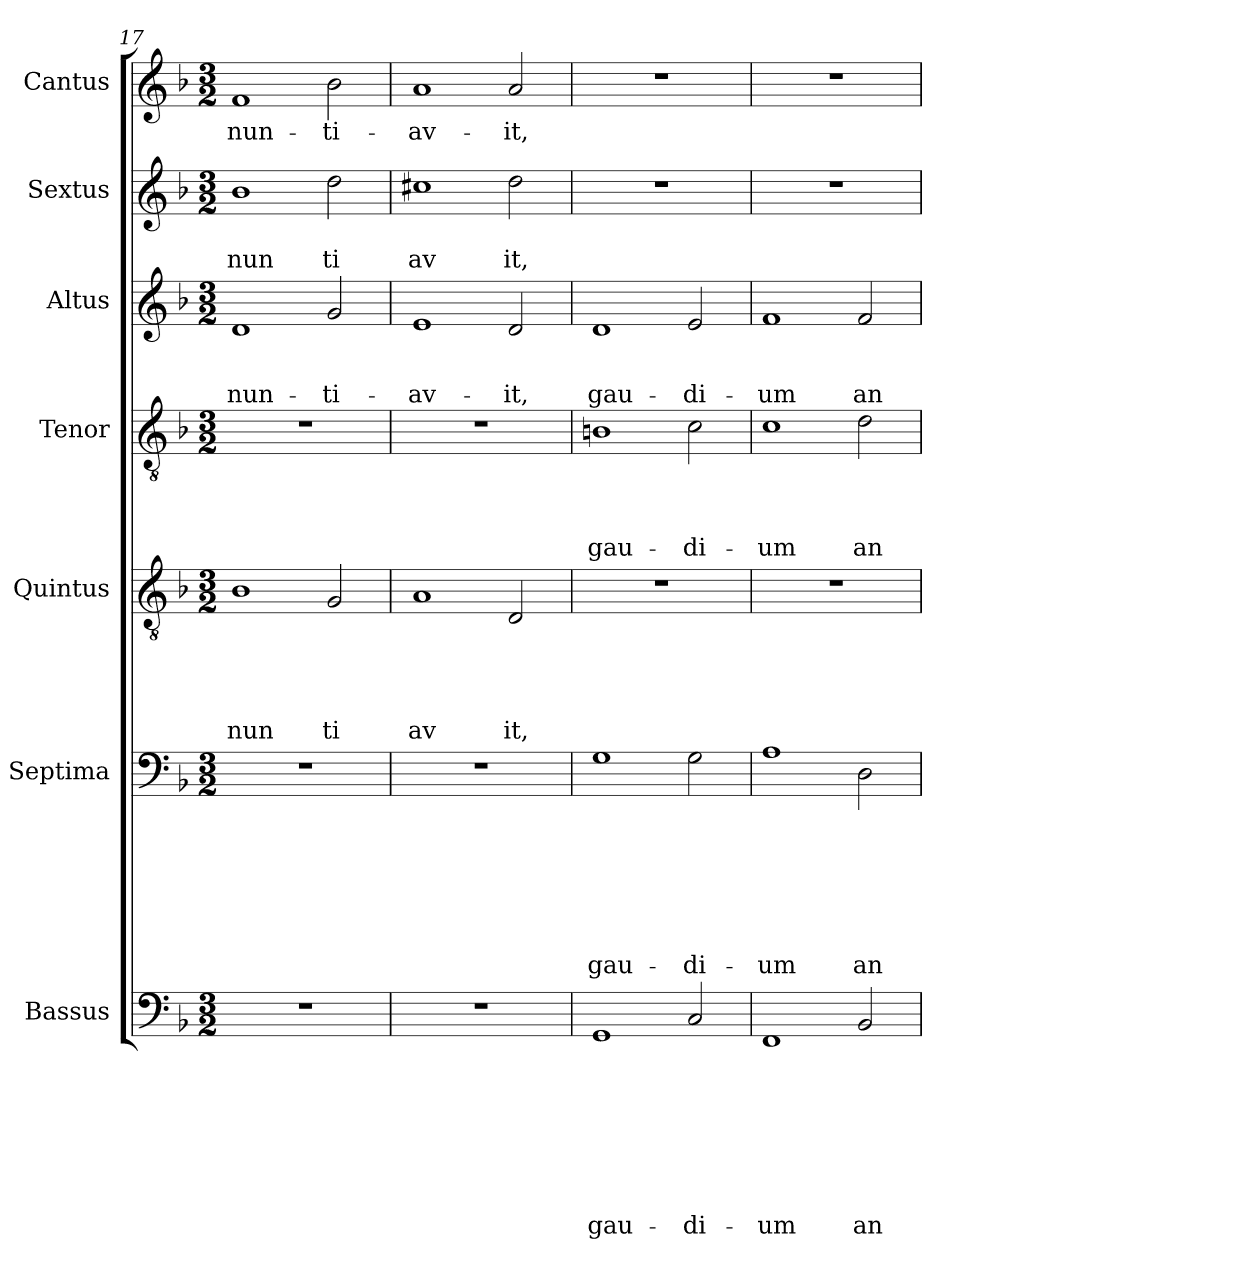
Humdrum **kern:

**kern	**text	**text	**text	**text	**text	**text	**text	**text	**kern	**text	**text	**text	**text	**text	**text	**text	**kern	**text	**text	**text	**text	**text	**kern	**text	**text	**text	**text	**kern	**text	**text	**text	**kern	**text	**text	**kern	**text
*part7	*part7	*part7	*part7	*part7	*part7	*part7	*part7	*part7	*part6	*part6	*part6	*part6	*part6	*part6	*part6	*part6	*part5	*part5	*part5	*part5	*part5	*part5	*part4	*part4	*part4	*part4	*part4	*part3	*part3	*part3	*part3	*part2	*part2	*part2	*part1	*part1
*staff7	*staff7	*staff7	*staff7	*staff7	*staff7	*staff7	*staff7	*staff7	*staff6	*staff6	*staff6	*staff6	*staff6	*staff6	*staff6	*staff6	*staff5	*staff5	*staff5	*staff5	*staff5	*staff5	*staff4	*staff4	*staff4	*staff4	*staff4	*staff3	*staff3	*staff3	*staff3	*staff2	*staff2	*staff2	*staff1	*staff1
*I"Bassus	*	*	*	*	*	*	*	*	*I"Septima	*	*	*	*	*	*	*	*I"Quintus	*	*	*	*	*	*I"Tenor	*	*	*	*	*I"Altus	*	*	*	*I"Sextus	*	*	*I"Cantus	*
*clefF4	*	*	*	*	*	*	*	*	*clefF4	*	*	*	*	*	*	*	*clefGv2	*	*	*	*	*	*clefGv2	*	*	*	*	*clefG2	*	*	*	*clefG2	*	*	*clefG2	*
*ITrd-3c-5	*	*	*	*	*	*	*	*	*ITrd-3c-5	*	*	*	*	*	*	*	*ITrd-3c-5	*	*	*	*	*	*ITrd-3c-5	*	*	*	*	*ITrd-3c-5	*	*	*	*	*	*	*ITrd-3c-5	*
*k[b-e-]	*	*	*	*	*	*	*	*	*k[b-e-]	*	*	*	*	*	*	*	*k[b-e-]	*	*	*	*	*	*k[b-e-]	*	*	*	*	*k[b-e-]	*	*	*	*k[b-]	*	*	*k[b-e-]	*
*B-:	*	*	*	*	*	*	*	*	*B-:	*	*	*	*	*	*	*	*B-:	*	*	*	*	*	*B-:	*	*	*	*	*B-:	*	*	*	*F:	*	*	*B-:	*
*M3/2	*	*	*	*	*	*	*	*	*M3/2	*	*	*	*	*	*	*	*M3/2	*	*	*	*	*	*M3/2	*	*	*	*	*M3/2	*	*	*	*M3/2	*	*	*M3/2	*
=17	=17	=17	=17	=17	=17	=17	=17	=17	=17	=17	=17	=17	=17	=17	=17	=17	=17	=17	=17	=17	=17	=17	=17	=17	=17	=17	=17	=17	=17	=17	=17	=17	=17	=17	=17	=17
!LO:N:vis=1	!	!	!	!	!	!	!	!	!LO:N:vis=1	!	!	!	!	!	!	!	!	!	!	!	!	!LO:LY:b	!LO:N:vis=1	!	!	!	!	!	!	!	!LO:LY:b	!	!	!LO:LY:b	!	!LO:LY:b
1.r	.	.	.	.	.	.	.	.	1.r	.	.	.	.	.	.	.	1e-	.	.	.	.	nun	1.r	.	.	.	.	1g	.	.	-nun-	1b-	.	nun	1b-	-nun-
!	!	!	!	!	!	!	!	!	!	!	!	!	!	!	!	!	!	!	!	!	!	!LO:LY:b	!	!	!	!	!	!	!	!	!LO:LY:b	!	!	!LO:LY:b	!	!LO:LY:b
.	.	.	.	.	.	.	.	.	.	.	.	.	.	.	.	.	2c/	.	.	.	.	ti	.	.	.	.	.	2cc/	.	.	-ti-	2dd\	.	ti	2ee-\	-ti-
=18	=18	=18	=18	=18	=18	=18	=18	=18	=18	=18	=18	=18	=18	=18	=18	=18	=18	=18	=18	=18	=18	=18	=18	=18	=18	=18	=18	=18	=18	=18	=18	=18	=18	=18	=18	=18
!LO:N:vis=1	!	!	!	!	!	!	!	!	!LO:N:vis=1	!	!	!	!	!	!	!	!	!	!	!	!	!LO:LY:b	!LO:N:vis=1	!	!	!	!	!	!	!	!LO:LY:b	!	!	!LO:LY:b	!	!LO:LY:b
1.r	.	.	.	.	.	.	.	.	1.r	.	.	.	.	.	.	.	1d	.	.	.	.	av	1.r	.	.	.	.	1a	.	.	-av-	1cc#X	.	av	1dd	-av-
!	!	!	!	!	!	!	!	!	!	!	!	!	!	!	!	!	!	!	!	!	!	!LO:LY:b	!	!	!	!	!	!	!	!	!LO:LY:b	!	!	!LO:LY:b	!	!LO:LY:b
.	.	.	.	.	.	.	.	.	.	.	.	.	.	.	.	.	2G/	.	.	.	.	it,	.	.	.	.	.	2g/	.	.	-it,	2dd\	.	it,	2dd/	-it,
=19	=19	=19	=19	=19	=19	=19	=19	=19	=19	=19	=19	=19	=19	=19	=19	=19	=19	=19	=19	=19	=19	=19	=19	=19	=19	=19	=19	=19	=19	=19	=19	=19	=19	=19	=19	=19
!	!	!	!	!	!	!	!	!LO:LY:b	!	!	!	!	!	!	!	!LO:LY:b	!LO:N:vis=1	!	!	!	!	!	!	!	!	!	!LO:LY:b	!	!	!	!LO:LY:b	!LO:N:vis=1	!	!	!LO:N:vis=1	!
1C	.	.	.	.	.	.	.	gau-	1c	.	.	.	.	.	.	gau-	1.r	.	.	.	.	.	1en	.	.	.	gau-	1g	.	.	gau-	1.r	.	.	1.r	.
!	!	!	!	!	!	!	!	!LO:LY:b	!	!	!	!	!	!	!	!LO:LY:b	!	!	!	!	!	!	!	!	!	!	!LO:LY:b	!	!	!	!LO:LY:b	!	!	!	!	!
2F/	.	.	.	.	.	.	.	-di-	2c\	.	.	.	.	.	.	-di-	.	.	.	.	.	.	2f\	.	.	.	-di-	2a/	.	.	-di-	.	.	.	.	.
!!LO:LB:g=z
=20	=20	=20	=20	=20	=20	=20	=20	=20	=20	=20	=20	=20	=20	=20	=20	=20	=20	=20	=20	=20	=20	=20	=20	=20	=20	=20	=20	=20	=20	=20	=20	=20	=20	=20	=20	=20
!	!	!	!	!	!	!	!	!LO:LY:b	!	!	!	!	!	!	!	!LO:LY:b	!LO:N:vis=1	!	!	!	!	!	!	!	!	!	!LO:LY:b	!	!	!	!LO:LY:b	!LO:N:vis=1	!	!	!LO:N:vis=1	!
1BB-	.	.	.	.	.	.	.	-um	1d	.	.	.	.	.	.	-um	1.r	.	.	.	.	.	1f	.	.	.	-um	1b-	.	.	-um	1.r	.	.	1.r	.
!	!	!	!	!	!	!	!	!LO:LY:b	!	!	!	!	!	!	!	!LO:LY:b	!	!	!	!	!	!	!	!	!	!	!LO:LY:b	!	!	!	!LO:LY:b	!	!	!	!	!
2E-/	.	.	.	.	.	.	.	an	2G\	.	.	.	.	.	.	an-	.	.	.	.	.	.	2g\	.	.	.	an-	2b-/	.	.	an-	.	.	.	.	.
=	=	=	=	=	=	=	=	=	=	=	=	=	=	=	=	=	=	=	=	=	=	=	=	=	=	=	=	=	=	=	=	=	=	=	=	=
*-	*-	*-	*-	*-	*-	*-	*-	*-	*-	*-	*-	*-	*-	*-	*-	*-	*-	*-	*-	*-	*-	*-	*-	*-	*-	*-	*-	*-	*-	*-	*-	*-	*-	*-	*-	*-
